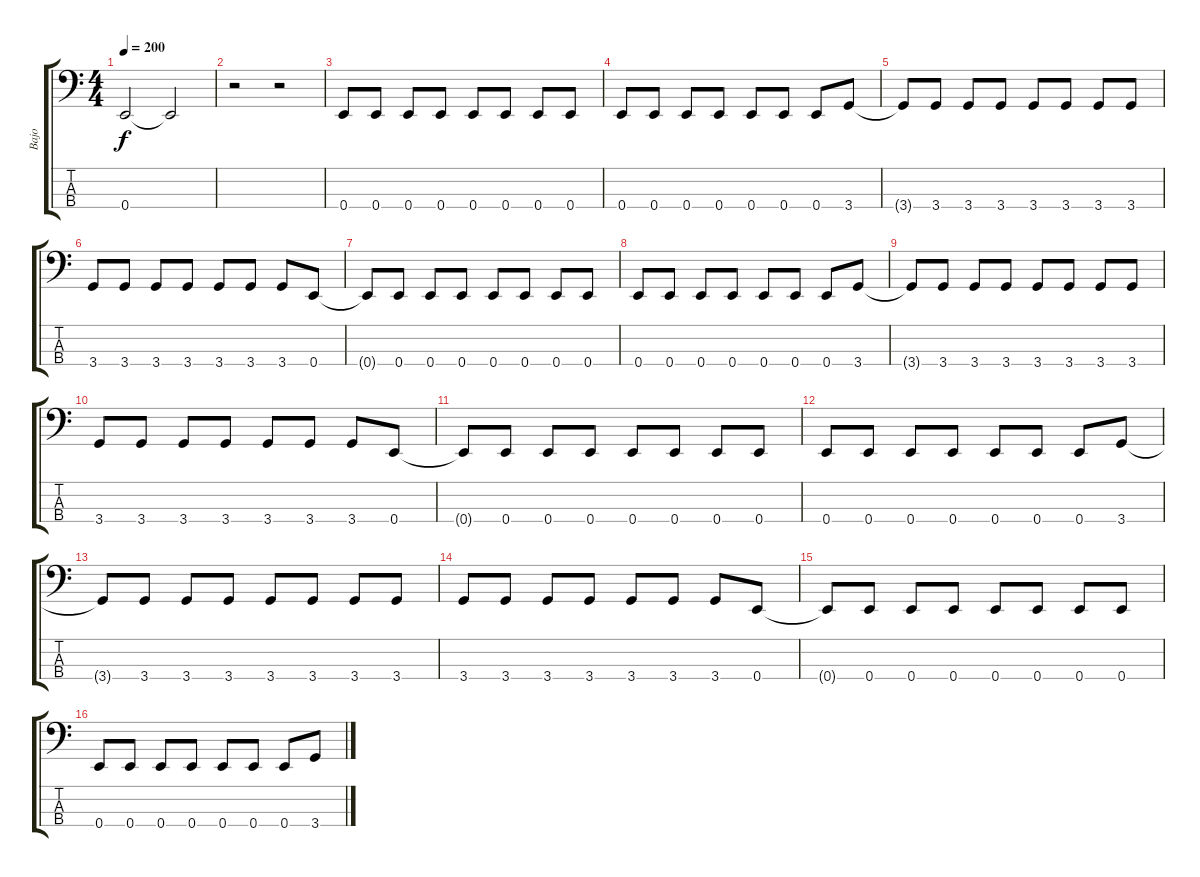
\track ("Bajo" "Bajo") {instrument electricbasspick}
\staff {score tabs}
\tuning (G2 D2 A1 E1) {hide}
\ts (4 4)
\tempo 200
\clef f4
\ks c
0.4.2{dy f} 0.4{t}.2 |
r.2 r.2 |
0.4.8 0.4.8 0.4.8 0.4.8 0.4.8 0.4.8 0.4.8 0.4.8 |
0.4.8 0.4.8 0.4.8 0.4.8 0.4.8 0.4.8 0.4.8 3.4.8 |
3.4{t}.8 3.4.8 3.4.8 3.4.8 3.4.8 3.4.8 3.4.8 3.4.8 |
3.4.8 3.4.8 3.4.8 3.4.8 3.4.8 3.4.8 3.4.8 0.4.8 |
0.4{t}.8 0.4.8 0.4.8 0.4.8 0.4.8 0.4.8 0.4.8 0.4.8 |
0.4.8 0.4.8 0.4.8 0.4.8 0.4.8 0.4.8 0.4.8 3.4.8 |
3.4{t}.8 3.4.8 3.4.8 3.4.8 3.4.8 3.4.8 3.4.8 3.4.8 |
3.4.8 3.4.8 3.4.8 3.4.8 3.4.8 3.4.8 3.4.8 0.4.8 |
0.4{t}.8 0.4.8 0.4.8 0.4.8 0.4.8 0.4.8 0.4.8 0.4.8 |
0.4.8 0.4.8 0.4.8 0.4.8 0.4.8 0.4.8 0.4.8 3.4.8 |
3.4{t}.8 3.4.8 3.4.8 3.4.8 3.4.8 3.4.8 3.4.8 3.4.8 |
3.4.8 3.4.8 3.4.8 3.4.8 3.4.8 3.4.8 3.4.8 0.4.8 |
0.4{t}.8 0.4.8 0.4.8 0.4.8 0.4.8 0.4.8 0.4.8 0.4.8 |
0.4.8 0.4.8 0.4.8 0.4.8 0.4.8 0.4.8 0.4.8 3.4.8
